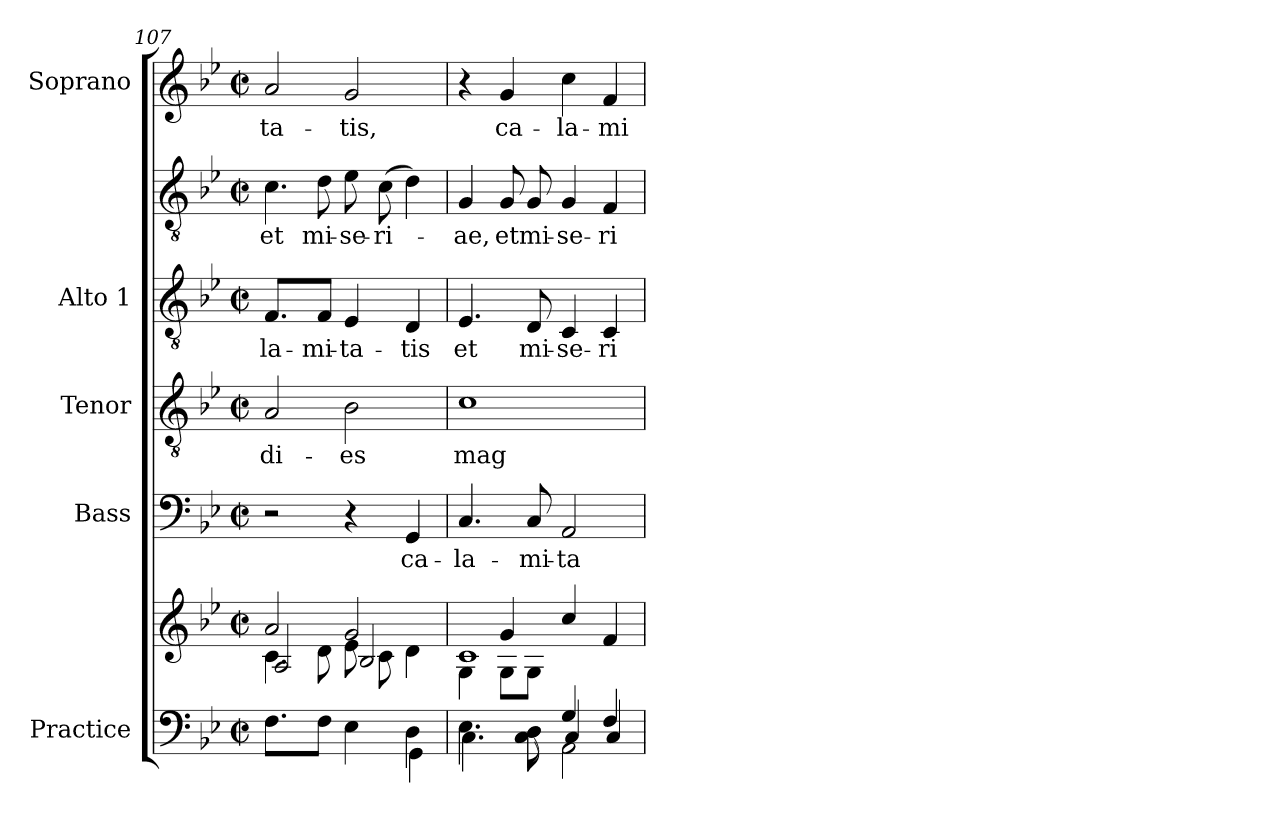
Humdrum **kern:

**kern	**kern	**kern	**text	**kern	**text	**kern	**text	**kern	**text	**kern	**text
*part5	*part5	*part4	*part4	*part3	*part3	*part2	*part2	*part2	*part2	*part1	*part1
*staff7	*staff6	*staff5	*staff5	*staff4	*staff4	*staff3	*staff3	*staff2	*staff2	*staff1	*staff1
*I"Practice	*	*I"Bass	*	*I"Tenor	*	*I"Alto 1	*	*	*	*I"Soprano	*
*	*	*I'B	*	*I'T	*	*I'A	*	*	*	*I'S	*
*clefF4	*clefG2	*clefF4	*	*clefGv2	*	*clefGv2	*	*clefGv2	*	*clefG2	*
*k[b-e-]	*k[b-e-]	*k[b-e-]	*	*k[b-e-]	*	*k[b-e-]	*	*k[b-e-]	*	*k[b-e-]	*
*B-:	*B-:	*B-:	*	*B-:	*	*B-:	*	*B-:	*	*B-:	*
*M2/2	*M2/2	*M2/2	*	*M2/2	*	*M2/2	*	*M2/2	*	*M2/2	*
*met(c|)	*met(c|)	*met(c|)	*	*met(c|)	*	*met(c|)	*	*met(c|)	*	*met(c|)	*
=107	=107	=107	=107	=107	=107	=107	=107	=107	=107	=107	=107
*^	*^	*	*	*	*	*	*	*	*	*	*
*	*	*	*^	*	*	*	*	*	*	*	*	*	*
!	!	!	!	!	!	!	!	!LO:LY:b	!	!LO:LY:b	!	!LO:LY:b	!	!LO:LY:b
4.F\	2ryy	2a/	4.c\	2A/	2r	.	2A	di-	4.F	la-	4.c	-et	2a	-ta-
!	!	!	!	!	!	!	!	!	!	!LO:LY:b	!	!LO:LY:b	!	!
8F\J	.	.	8d\	.	.	.	.	.	8FJ	-mi-	8d	mi-	.	.
!	!	!	!	!	!	!	!	!LO:LY:b	!	!LO:LY:b	!	!LO:LY:b	!	!LO:LY:b
4E-\	4ryy	2g/	8e-\L	2B-/	4r	.	2B-	-es	4E-	-ta-	8e-	-se-	2g	-tis,
!	!	!	!	!	!	!	!	!	!	!	!	!LO:LY:b	!	!
.	.	.	8c\	.	.	.	.	.	.	.	(>8cL	-ri-	.	.
!	!	!	!	!	!	!LO:LY:b	!	!	!	!LO:LY:b	!	!	!	!
4D\	4GG\	.	4d\	.	4GG	ca-	.	.	4D	-tis	4d)	.	.	.
=108	=108	=108	=108	=108	=108	=108	=108	=108	=108	=108	=108	=108	=108	=108
*	*^	*	*	*	*	*	*	*	*	*	*	*	*	*
!	!	!	!	!	!	!	!LO:LY:b	!	!LO:LY:b	!	!LO:LY:b	!	!LO:LY:b	!	!
2ryy	4.E-\	4.C\	4ryy	4G\	1c/	4.C	-la-	1c	mag-	4.E-	-et	4G	ae,	4r	.
!	!	!	!	!	!	!	!	!	!	!	!	!	!LO:LY:b	!	!LO:LY:b
.	.	.	4g/	8G\L	.	.	.	.	.	.	.	8G	et	4g	ca-
!	!	!	!	!	!	!	!LO:LY:b	!	!	!	!LO:LY:b	!	!LO:LY:b	!	!
.	8D	8C\ 8D\	.	8G\J	.	8C	-mi-	.	.	8D	mi-	8G	mi-	.	.
!	!	!	!	!	!	!	!LO:LY:b	!	!	!	!LO:LY:b	!	!LO:LY:b	!	!LO:LY:b
4G/	4C/	2AA\	4cc/	2ryy	.	2AA/	-ta-	.	.	4C	-se-	4G	-se-	4cc	-la-
!	!	!	!	!	!	!	!	!	!	!	!LO:LY:b	!	!LO:LY:b	!	!LO:LY:b
4F/	4C/	.	4f/	.	.	.	.	.	.	4C	-ri-	4F	-ri-	4f	-mi-
*v	*v	*v	*	*	*	*	*	*	*	*	*	*	*	*	*
*	*v	*v	*v	*	*	*	*	*	*	*	*	*	*
=	=	=	=	=	=	=	=	=	=	=	=
*-	*-	*-	*-	*-	*-	*-	*-	*-	*-	*-	*-
